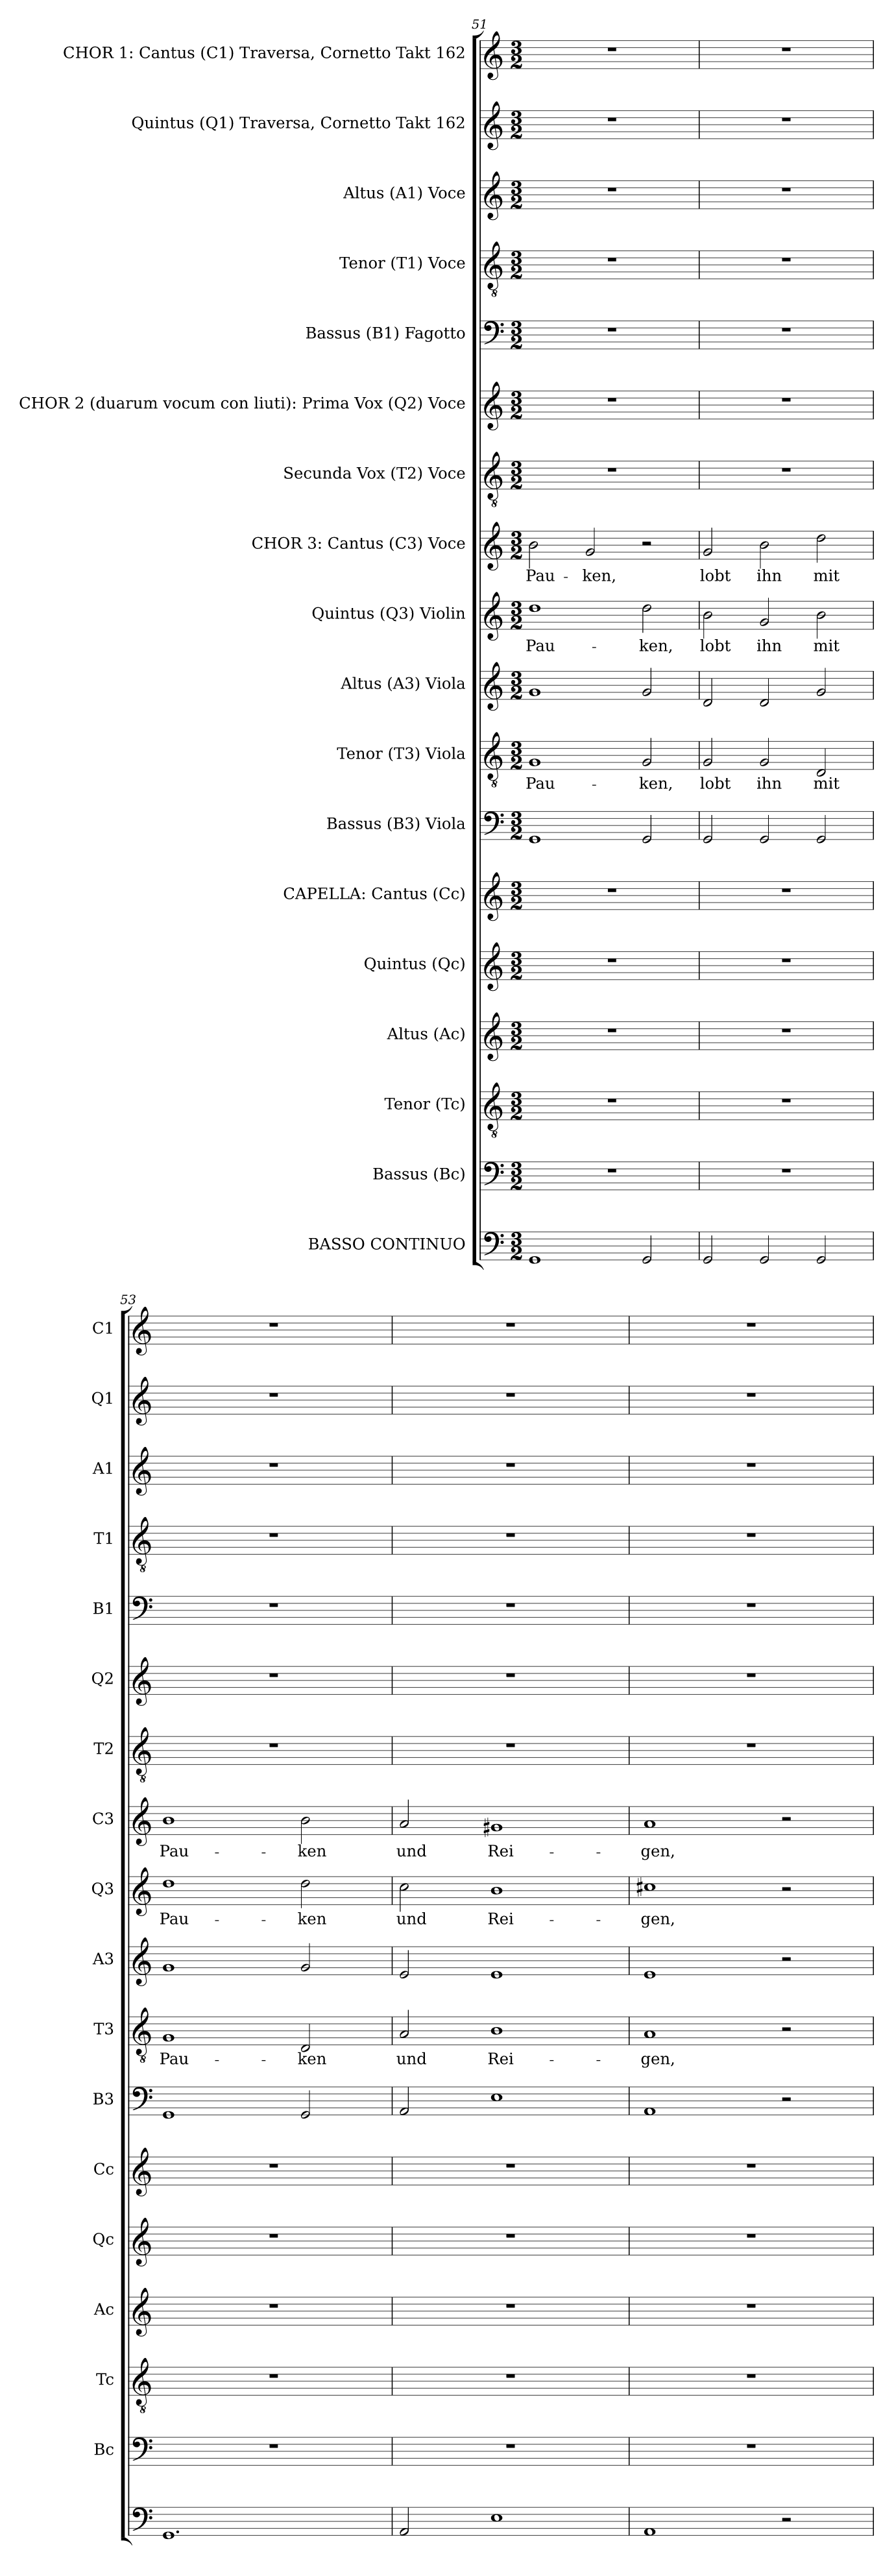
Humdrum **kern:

**kern	**kern	**kern	**kern	**kern	**kern	**kern	**kern	**text	**kern	**kern	**text	**kern	**text	**kern	**kern	**kern	**kern	**kern	**kern	**kern
*part18	*part17	*part16	*part15	*part14	*part13	*part12	*part11	*part11	*part10	*part9	*part9	*part8	*part8	*part7	*part6	*part5	*part4	*part3	*part2	*part1
*staff18	*staff17	*staff16	*staff15	*staff14	*staff13	*staff12	*staff11	*staff11	*staff10	*staff9	*staff9	*staff8	*staff8	*staff7	*staff6	*staff5	*staff4	*staff3	*staff2	*staff1
*I"BASSO CONTINUO	*I"Bassus (Bc)	*I"Tenor (Tc)	*I"Altus (Ac)	*I"Quintus (Qc)	*I"CAPELLA: Cantus (Cc)	*I"Bassus (B3) Viola	*I"Tenor (T3) Viola	*	*I"Altus (A3) Viola	*I"Quintus (Q3) Violin	*	*I"CHOR 3: Cantus (C3) Voce	*	*I"Secunda Vox (T2) Voce	*I"CHOR 2 (duarum vocum con liuti): Prima Vox  (Q2) Voce	*I"Bassus (B1) Fagotto	*I"Tenor (T1) Voce	*I"Altus (A1) Voce	*I"Quintus (Q1) Traversa, Cornetto Takt 162	*I"CHOR 1: Cantus (C1) Traversa, Cornetto Takt 162
*	*I'Bc	*I'Tc	*I'Ac	*I'Qc	*I'Cc	*I'B3	*I'T3	*	*I'A3	*I'Q3	*	*I'C3	*	*I'T2	*I'Q2	*I'B1	*I'T1	*I'A1	*I'Q1	*I'C1
*clefF4	*clefF4	*clefGv2	*clefG2	*clefG2	*clefG2	*clefF4	*clefGv2	*	*clefG2	*clefG2	*	*clefG2	*	*clefGv2	*clefG2	*clefF4	*clefGv2	*clefG2	*clefG2	*clefG2
*	*	*	*	*	*	*	*	*	*	*	*	*	*	*	*	*	*	*	*	*ITrd-7c-12
*k[]	*k[]	*k[]	*k[]	*k[]	*k[]	*k[]	*k[]	*	*k[]	*k[]	*	*k[]	*	*k[]	*k[]	*k[]	*k[]	*k[]	*k[]	*k[]
*M3/2	*M3/2	*M3/2	*M3/2	*M3/2	*M3/2	*M3/2	*M3/2	*	*M3/2	*M3/2	*	*M3/2	*	*M3/2	*M3/2	*M3/2	*M3/2	*M3/2	*M3/2	*M3/2
=51	=51	=51	=51	=51	=51	=51	=51	=51	=51	=51	=51	=51	=51	=51	=51	=51	=51	=51	=51	=51
1GG	1.r	1.r	1.r	1.r	1.r	1GG	1G	Pau-	1g	1dd	Pau-	2b\	Pau-	1.r	1.r	1.r	1.r	1.r	1.r	1.r
.	.	.	.	.	.	.	.	.	.	.	.	2g/	ken,	.	.	.	.	.	.	.
2GG/	.	.	.	.	.	2GG/	2G/	ken,	2g/	2dd\	ken,	2r	.	.	.	.	.	.	.	.
=52	=52	=52	=52	=52	=52	=52	=52	=52	=52	=52	=52	=52	=52	=52	=52	=52	=52	=52	=52	=52
2GG/	1.r	1.r	1.r	1.r	1.r	2GG/	2G/	lobt	2d/	2b\	lobt	2g/	lobt	1.r	1.r	1.r	1.r	1.r	1.r	1.r
2GG/	.	.	.	.	.	2GG/	2G/	ihn	2d/	2g/	ihn	2b\	ihn	.	.	.	.	.	.	.
2GG/	.	.	.	.	.	2GG/	2D/	mit	2g/	2b\	mit	2dd\	mit	.	.	.	.	.	.	.
=53	=53	=53	=53	=53	=53	=53	=53	=53	=53	=53	=53	=53	=53	=53	=53	=53	=53	=53	=53	=53
1.GG	1.r	1.r	1.r	1.r	1.r	1GG	1G	Pau-	1g	1dd	Pau-	1b	Pau-	1.r	1.r	1.r	1.r	1.r	1.r	1.r
.	.	.	.	.	.	2GG/	2D/	ken	2g/	2dd\	ken	2b\	ken	.	.	.	.	.	.	.
=54	=54	=54	=54	=54	=54	=54	=54	=54	=54	=54	=54	=54	=54	=54	=54	=54	=54	=54	=54	=54
2AA/	1.r	1.r	1.r	1.r	1.r	2AA/	2A/	und	2e/	2cc\	und	2a/	und	1.r	1.r	1.r	1.r	1.r	1.r	1.r
1E	.	.	.	.	.	1E	1B	Rei-	1e	1b	Rei-	1g#X	Rei-	.	.	.	.	.	.	.
=55	=55	=55	=55	=55	=55	=55	=55	=55	=55	=55	=55	=55	=55	=55	=55	=55	=55	=55	=55	=55
1AA	1.r	1.r	1.r	1.r	1.r	1AA	1A	gen,	1e	1cc#X	gen,	1a	gen,	1.r	1.r	1.r	1.r	1.r	1.r	1.r
2r	.	.	.	.	.	2r	2r	.	2r	2r	.	2r	.	.	.	.	.	.	.	.
=	=	=	=	=	=	=	=	=	=	=	=	=	=	=	=	=	=	=	=	=
*-	*-	*-	*-	*-	*-	*-	*-	*-	*-	*-	*-	*-	*-	*-	*-	*-	*-	*-	*-	*-
